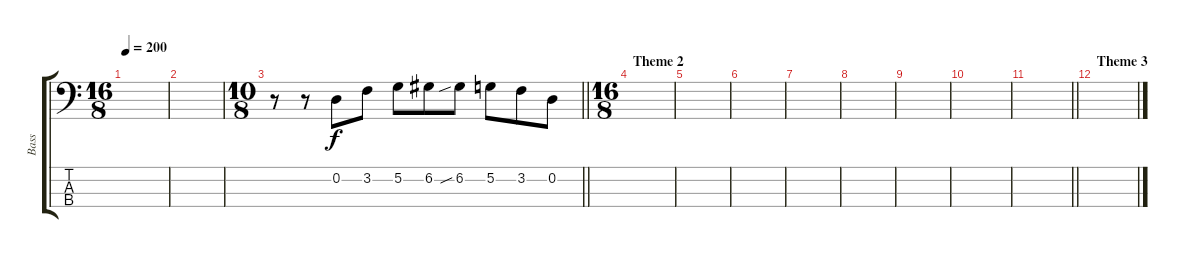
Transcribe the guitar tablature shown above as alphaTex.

\track ("Bass" "Bass") {instrument electricbassfinger}
\staff {score tabs}
\tuning (G2 D2 A1 D1) {hide}
\ts (16 8)
\tempo 200
\clef f4
\ks c
|
|
\ts (10 8)
\barLineRight lightlight
r.8 r.8 0.2.8 3.2.8 5.2.8 6.2.8 6.2{sib}.8 5.2.8 3.2.8 0.2.8 |
\ts (16 8)
\section ("" "Theme 2")
|
|
|
|
|
|
|
\barLineRight lightlight
|
\section ("" "Theme 3")
